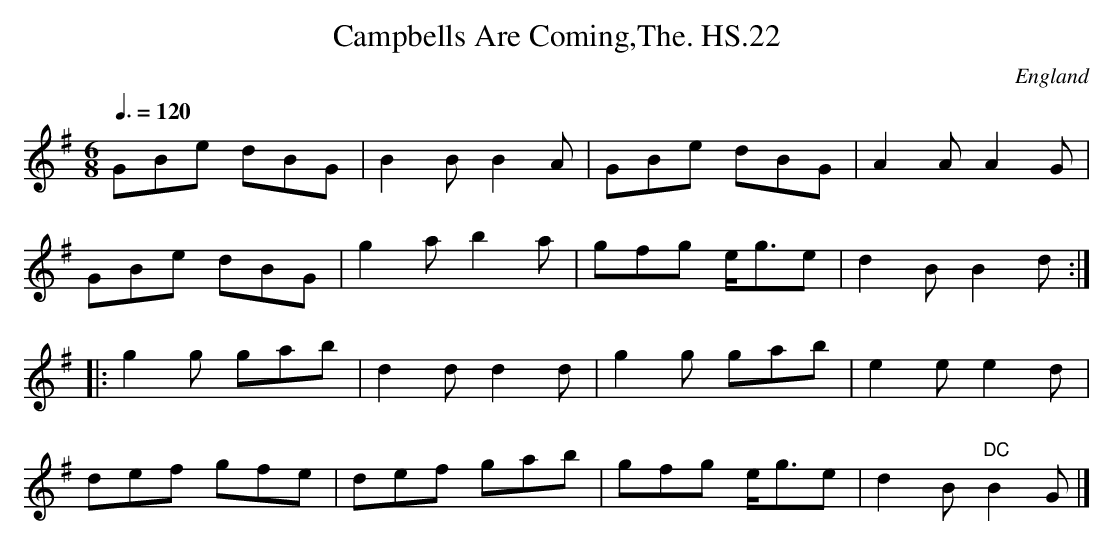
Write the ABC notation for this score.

X:1
T:Campbells Are Coming,The. HS.22
M:6/8
L:1/8
Q:3/8=120
O:England
K:G major
GBe dBG|B2BB2A|GBe dBG|A2AA2G|!
GBe dBG|g2ab2a|gfg e<ge|d2BB2d:|!
|:g2g gab|d2dd2d|g2g gab|e2ee2d|!
def gfe|def gab|gfg e<ge|d2B"DC"B2G|]
